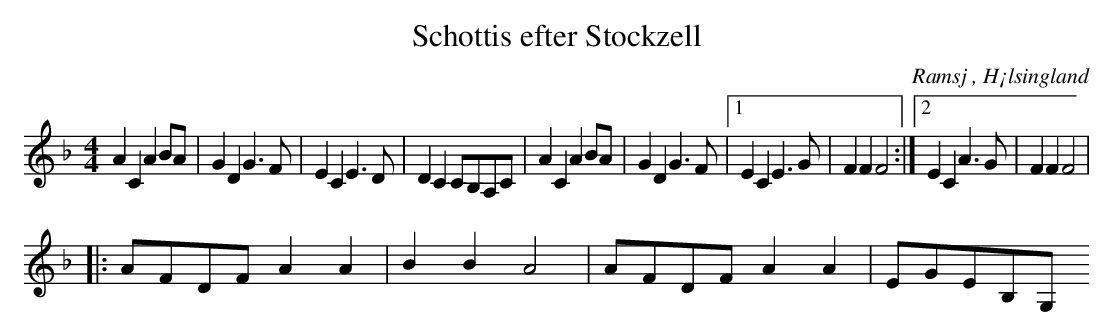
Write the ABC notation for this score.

X:1
T: Schottis efter Stockzell
O: Ramsj , H¡lsingland
M: 4/4
L: 1/8
K: F
A2 C2 A2 BA|G2 D2 G2>F2|E2 C2 E2>D2|D2 C2 CB,A,C|A2 C2 A2 BA|G2 D2 G2>F2|1 E2 C2 E2>G2|F2 F2 F4:|2 E2 C2 A2>G2|F2 F2 F4|
|:AFDF A2 A2| B2 B2 A4|AFDF A2 A2|EGEB,G,
